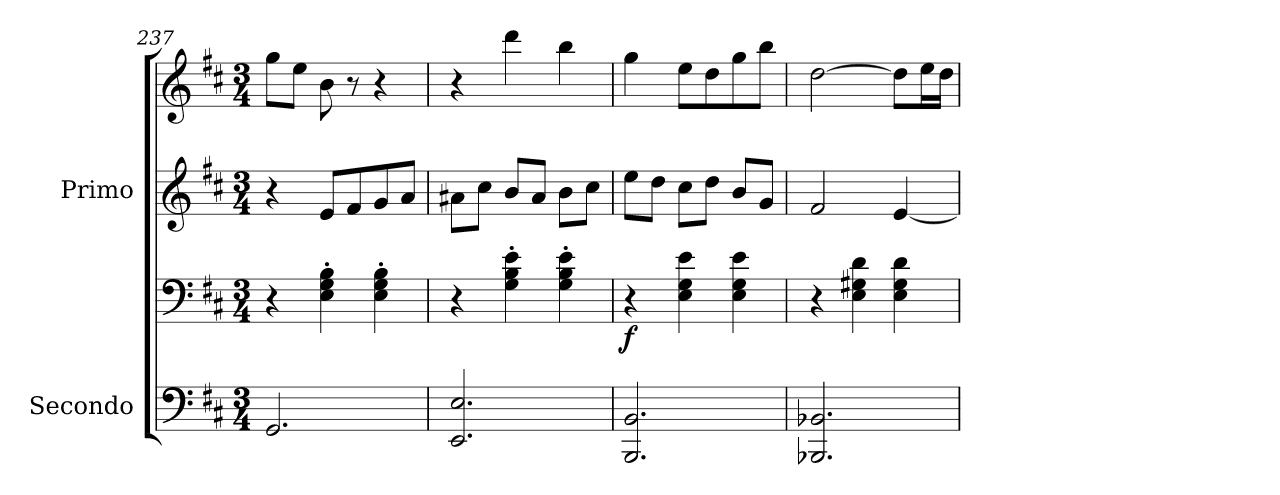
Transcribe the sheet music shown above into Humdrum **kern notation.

**kern	**kern	**dynam	**kern	**kern
*part2	*part2	*part2	*part1	*part1
*staff4	*staff3	*staff3/4	*staff2	*staff1
*I"Secondo	*	*	*I"Primo	*
*I'Sec.	*	*	*I'Pri.	*
*clefF4	*clefF4	*	*clefG2	*clefG2
*k[f#c#]	*k[f#c#]	*	*k[f#c#]	*k[f#c#]
*M3/4	*M3/4	*	*M3/4	*M3/4
=237	=237	=237	=237	=237
2.GG/	4r	.	4r	8gg\L
.	.	.	.	8ee\J
.	4E\' 4G\' 4B\'	.	8e/L	8b\
.	.	.	8f#/	8r
.	4E\' 4G\' 4B\'	.	8g/	4r
.	.	.	8a/J	.
=238	=238	=238	=238	=238
2.EE/ 2.E/	4r	.	8a#X\L	4r
.	.	.	8cc#\J	.
.	4G\' 4B\' 4e\'	.	8b/L	4ddd\
.	.	.	8a#/J	.
.	4G\' 4B\' 4e\'	.	8b\L	4bb\
.	.	.	8cc#\J	.
!!LO:PB:g=z
=239	=239	=239	=239	=239
!	!	!LO:DY:b	!	!
2.BBB/ 2.BB/	4r	f	8ee\L	4gg\
.	.	.	8dd\J	.
.	4E\ 4G\ 4e\	.	8cc#\L	8ee\L
.	.	.	8dd\J	8dd\
.	4E\ 4G\ 4e\	.	8b/L	8gg\
.	.	.	8g/J	8bb\J
=240	=240	=240	=240	=240
2.BBB-X/ 2.BB-X/	4r	.	2f#/	[2dd\
.	4E\ 4G#X\ 4d\	.	.	.
.	4E\ 4G#\ 4d\	.	[4e/	8dd\L]
.	.	.	.	16ee\L
.	.	.	.	16dd\JJ
=	=	=	=	=
*-	*-	*-	*-	*-
